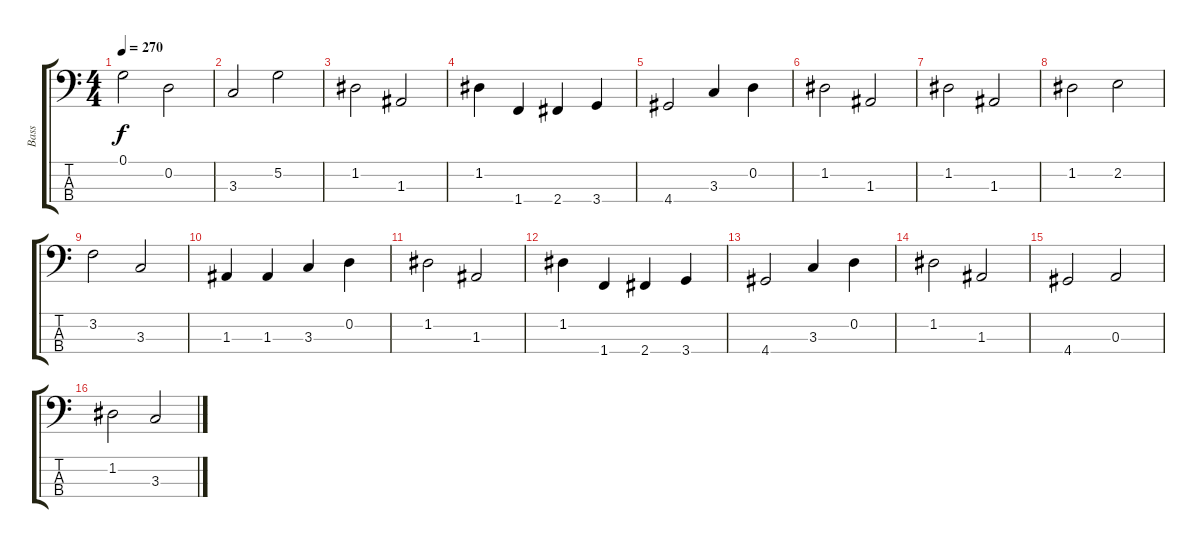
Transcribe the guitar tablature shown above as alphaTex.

\track ("Bass" "Bass") {instrument electricbassfinger}
\staff {score tabs}
\tuning (G2 D2 A1 E1) {hide}
\ts (4 4)
\tempo 270
\clef f4
\ks c
0.1.2{dy f} 0.2.2 |
3.3.2 5.2.2 |
1.2.2 1.3.2 |
1.2.4 1.4.4 2.4.4 3.4.4 |
4.4.2 3.3.4 0.2.4 |
1.2.2 1.3.2 |
1.2.2 1.3.2 |
1.2.2 2.2.2 |
3.2.2 3.3.2 |
1.3.4 1.3.4 3.3.4 0.2.4 |
1.2.2 1.3.2 |
1.2.4 1.4.4 2.4.4 3.4.4 |
4.4.2 3.3.4 0.2.4 |
1.2.2 1.3.2 |
4.4.2 0.3.2 |
1.2.2 3.3.2
